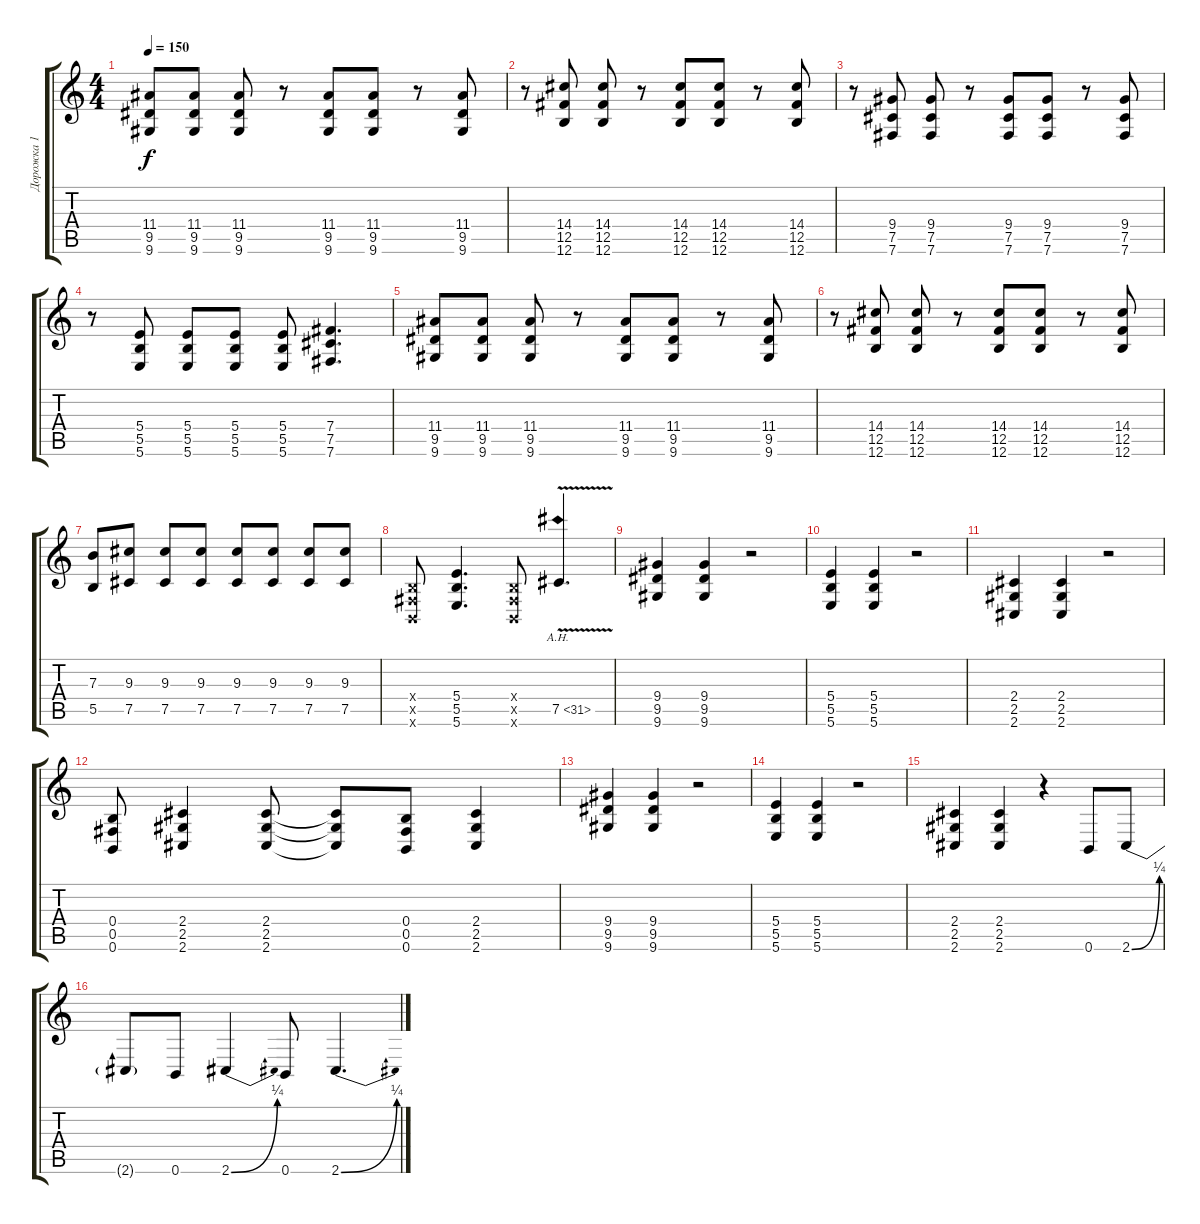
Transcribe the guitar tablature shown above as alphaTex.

\track ("Дорожка 1" "Дорожка 1") {instrument distortionguitar}
\staff {score tabs}
\tuning (Db4 Ab3 E3 B2 Gb2 B1) {hide}
\ts (4 4)
\tempo 150
\clef g2
\ks c
(11.4 9.5 9.6).8{dy f instrument distortionguitar} (11.4 9.5 9.6).8 (11.4 9.5 9.6).8 r.8 (11.4 9.5 9.6).8 (11.4 9.5 9.6).8 r.8 (11.4 9.5 9.6).8 |
r.8 (14.4 12.5 12.6).8 (14.4 12.5 12.6).8 r.8 (14.4 12.5 12.6).8 (14.4 12.5 12.6).8 r.8 (14.4 12.5 12.6).8 |
r.8 (9.4 7.5 7.6).8 (9.4 7.5 7.6).8 r.8 (9.4 7.5 7.6).8 (9.4 7.5 7.6).8 r.8 (9.4 7.5 7.6).8 |
r.8 (5.4 5.5 5.6).8 (5.4 5.5 5.6).8 (5.4 5.5 5.6).8 (5.4 5.5 5.6).8 (7.4 7.5 7.6).4{d} |
(11.4 9.5 9.6).8{instrument distortionguitar} (11.4 9.5 9.6).8 (11.4 9.5 9.6).8 r.8 (11.4 9.5 9.6).8 (11.4 9.5 9.6).8 r.8 (11.4 9.5 9.6).8 |
r.8 (14.4 12.5 12.6).8 (14.4 12.5 12.6).8 r.8 (14.4 12.5 12.6).8 (14.4 12.5 12.6).8 r.8 (14.4 12.5 12.6).8 |
(7.3 5.5).8 (9.3 7.5).8 (9.3 7.5).8 (9.3 7.5).8 (9.3 7.5).8 (9.3 7.5).8 (9.3 7.5).8 (9.3 7.5).8 |
(0.4{x} 0.5{x} 0.6{x}).8 (5.4 5.5 5.6).4{d} (0.4{x} 0.5{x} 0.6{x}).8 7.5{ah 24 v}.4{d instrument guitarharmonics} |
(9.4 9.5 9.6).4{instrument distortionguitar} (9.4 9.5 9.6).4 r.2 |
(5.4 5.5 5.6).4 (5.4 5.5 5.6).4 r.2 |
(2.4 2.5 2.6).4 (2.4 2.5 2.6).4 r.2 |
(0.4 0.5 0.6).8 (2.4 2.5 2.6).4 (2.4 2.5 2.6).8 (2.4{t} 2.5{t} 2.6{t}).8 (0.4 0.5 0.6).8 (2.4 2.5 2.6).4 |
(9.4 9.5 9.6).4{instrument distortionguitar} (9.4 9.5 9.6).4 r.2 |
(5.4 5.5 5.6).4 (5.4 5.5 5.6).4 r.2 |
(2.4 2.5 2.6).4 (2.4 2.5 2.6).4 r.4 0.6.8 2.6{be (bend 0 0 60 1)}.8 |
2.6{t}.8 0.6.8 2.6{be (bend 0 0 60 1)}.4 0.6.8 2.6{be (bend 0 0 60 1)}.4{d}
